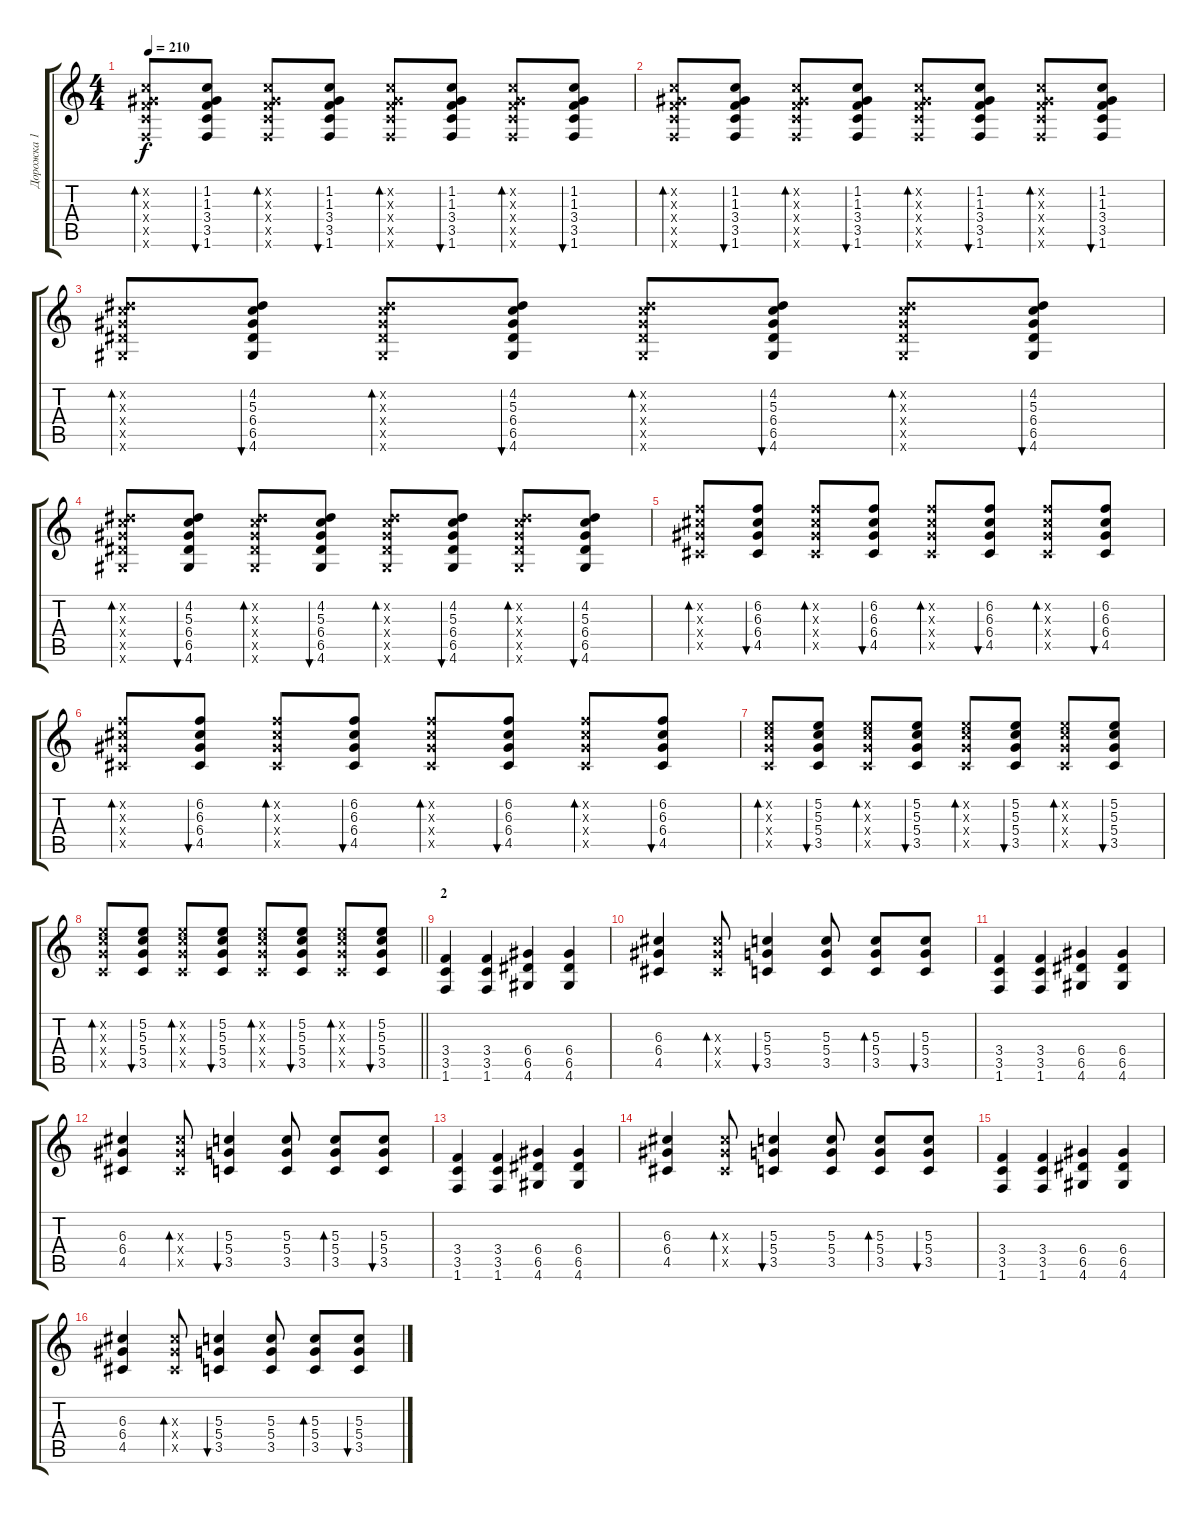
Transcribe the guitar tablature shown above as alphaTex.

\track ("Дорожка 1" "Дорожка 1") {instrument distortionguitar}
\staff {score tabs}
\tuning (E4 B3 G3 D3 A2 E2) {hide}
\ts (4 4)
\tempo 210
\clef g2
\ks c
(1.2{x} 1.3{x} 3.4{x} 3.5{x} 1.6{x}).8{bd 60 dy f instrument electricguitarclean} (1.2 1.3 3.4 3.5 1.6).8{bu 60} (1.2{x} 1.3{x} 3.4{x} 3.5{x} 1.6{x}).8{bd 60 instrument electricguitarclean} (1.2 1.3 3.4 3.5 1.6).8{bu 60} (1.2{x} 1.3{x} 3.4{x} 3.5{x} 1.6{x}).8{bd 60 instrument electricguitarclean} (1.2 1.3 3.4 3.5 1.6).8{bu 60} (1.2{x} 1.3{x} 3.4{x} 3.5{x} 1.6{x}).8{bd 60 instrument electricguitarclean} (1.2 1.3 3.4 3.5 1.6).8{bu 60} |
(1.2{x} 1.3{x} 3.4{x} 3.5{x} 1.6{x}).8{bd 60 instrument electricguitarclean} (1.2 1.3 3.4 3.5 1.6).8{bu 60} (1.2{x} 1.3{x} 3.4{x} 3.5{x} 1.6{x}).8{bd 60 instrument electricguitarclean} (1.2 1.3 3.4 3.5 1.6).8{bu 60} (1.2{x} 1.3{x} 3.4{x} 3.5{x} 1.6{x}).8{bd 60 instrument electricguitarclean} (1.2 1.3 3.4 3.5 1.6).8{bu 60} (1.2{x} 1.3{x} 3.4{x} 3.5{x} 1.6{x}).8{bd 60 instrument electricguitarclean} (1.2 1.3 3.4 3.5 1.6).8{bu 60} |
(4.2{x} 5.3{x} 6.4{x} 6.5{x} 4.6{x}).8{bd 60 instrument electricguitarclean} (4.2 5.3 6.4 6.5 4.6).8{bu 60} (4.2{x} 5.3{x} 6.4{x} 6.5{x} 4.6{x}).8{bd 60 instrument electricguitarclean} (4.2 5.3 6.4 6.5 4.6).8{bu 60} (4.2{x} 5.3{x} 6.4{x} 6.5{x} 4.6{x}).8{bd 60 instrument electricguitarclean} (4.2 5.3 6.4 6.5 4.6).8{bu 60} (4.2{x} 5.3{x} 6.4{x} 6.5{x} 4.6{x}).8{bd 60 instrument electricguitarclean} (4.2 5.3 6.4 6.5 4.6).8{bu 60} |
(4.2{x} 5.3{x} 6.4{x} 6.5{x} 4.6{x}).8{bd 60 instrument electricguitarclean} (4.2 5.3 6.4 6.5 4.6).8{bu 60} (4.2{x} 5.3{x} 6.4{x} 6.5{x} 4.6{x}).8{bd 60 instrument electricguitarclean} (4.2 5.3 6.4 6.5 4.6).8{bu 60} (4.2{x} 5.3{x} 6.4{x} 6.5{x} 4.6{x}).8{bd 60 instrument electricguitarclean} (4.2 5.3 6.4 6.5 4.6).8{bu 60} (4.2{x} 5.3{x} 6.4{x} 6.5{x} 4.6{x}).8{bd 60 instrument electricguitarclean} (4.2 5.3 6.4 6.5 4.6).8{bu 60} |
(6.2{x} 6.3{x} 6.4{x} 4.5{x}).8{bd 60 instrument electricguitarclean} (6.2 6.3 6.4 4.5).8{bu 60} (6.2{x} 6.3{x} 6.4{x} 4.5{x}).8{bd 60 instrument electricguitarclean} (6.2 6.3 6.4 4.5).8{bu 60} (6.2{x} 6.3{x} 6.4{x} 4.5{x}).8{bd 60 instrument electricguitarclean} (6.2 6.3 6.4 4.5).8{bu 60} (6.2{x} 6.3{x} 6.4{x} 4.5{x}).8{bd 60 instrument electricguitarclean} (6.2 6.3 6.4 4.5).8{bu 60} |
(6.2{x} 6.3{x} 6.4{x} 4.5{x}).8{bd 60 instrument electricguitarclean} (6.2 6.3 6.4 4.5).8{bu 60} (6.2{x} 6.3{x} 6.4{x} 4.5{x}).8{bd 60 instrument electricguitarclean} (6.2 6.3 6.4 4.5).8{bu 60} (6.2{x} 6.3{x} 6.4{x} 4.5{x}).8{bd 60 instrument electricguitarclean} (6.2 6.3 6.4 4.5).8{bu 60} (6.2{x} 6.3{x} 6.4{x} 4.5{x}).8{bd 60 instrument electricguitarclean} (6.2 6.3 6.4 4.5).8{bu 60} |
(5.2{x} 5.3{x} 5.4{x} 3.5{x}).8{bd 60 instrument electricguitarclean} (5.2 5.3 5.4 3.5).8{bu 60} (5.2{x} 5.3{x} 5.4{x} 3.5{x}).8{bd 60 instrument electricguitarclean} (5.2 5.3 5.4 3.5).8{bu 60} (5.2{x} 5.3{x} 5.4{x} 3.5{x}).8{bd 60 instrument electricguitarclean} (5.2 5.3 5.4 3.5).8{bu 60} (5.2{x} 5.3{x} 5.4{x} 3.5{x}).8{bd 60 instrument electricguitarclean} (5.2 5.3 5.4 3.5).8{bu 60} |
\barLineRight lightlight
(5.2{x} 5.3{x} 5.4{x} 3.5{x}).8{bd 60 instrument electricguitarclean} (5.2 5.3 5.4 3.5).8{bu 60} (5.2{x} 5.3{x} 5.4{x} 3.5{x}).8{bd 60 instrument electricguitarclean} (5.2 5.3 5.4 3.5).8{bu 60} (5.2{x} 5.3{x} 5.4{x} 3.5{x}).8{bd 60 instrument electricguitarclean} (5.2 5.3 5.4 3.5).8{bu 60} (5.2{x} 5.3{x} 5.4{x} 3.5{x}).8{bd 60 instrument electricguitarclean} (5.2 5.3 5.4 3.5).8{bu 60} |
\section ("" "2")
(3.4 3.5 1.6).4{instrument distortionguitar} (3.4 3.5 1.6).4 (6.4 6.5 4.6).4 (6.4 6.5 4.6).4 |
(6.3 6.4 4.5).4 (6.3{x} 6.4{x} 4.5{x}).8{bd 60} (5.3 5.4 3.5).4{bu 60} (5.3 5.4 3.5).8 (5.3 5.4 3.5).8{bd 60} (5.3 5.4 3.5).8{bu 60} |
(3.4 3.5 1.6).4{instrument distortionguitar} (3.4 3.5 1.6).4 (6.4 6.5 4.6).4 (6.4 6.5 4.6).4 |
(6.3 6.4 4.5).4 (6.3{x} 6.4{x} 4.5{x}).8{bd 60} (5.3 5.4 3.5).4{bu 60} (5.3 5.4 3.5).8 (5.3 5.4 3.5).8{bd 60} (5.3 5.4 3.5).8{bu 60} |
(3.4 3.5 1.6).4{instrument distortionguitar} (3.4 3.5 1.6).4 (6.4 6.5 4.6).4 (6.4 6.5 4.6).4 |
(6.3 6.4 4.5).4 (6.3{x} 6.4{x} 4.5{x}).8{bd 60} (5.3 5.4 3.5).4{bu 60} (5.3 5.4 3.5).8 (5.3 5.4 3.5).8{bd 60} (5.3 5.4 3.5).8{bu 60} |
(3.4 3.5 1.6).4{instrument distortionguitar} (3.4 3.5 1.6).4 (6.4 6.5 4.6).4 (6.4 6.5 4.6).4 |
(6.3 6.4 4.5).4 (6.3{x} 6.4{x} 4.5{x}).8{bd 60} (5.3 5.4 3.5).4{bu 60} (5.3 5.4 3.5).8 (5.3 5.4 3.5).8{bd 60} (5.3 5.4 3.5).8{bu 60}
